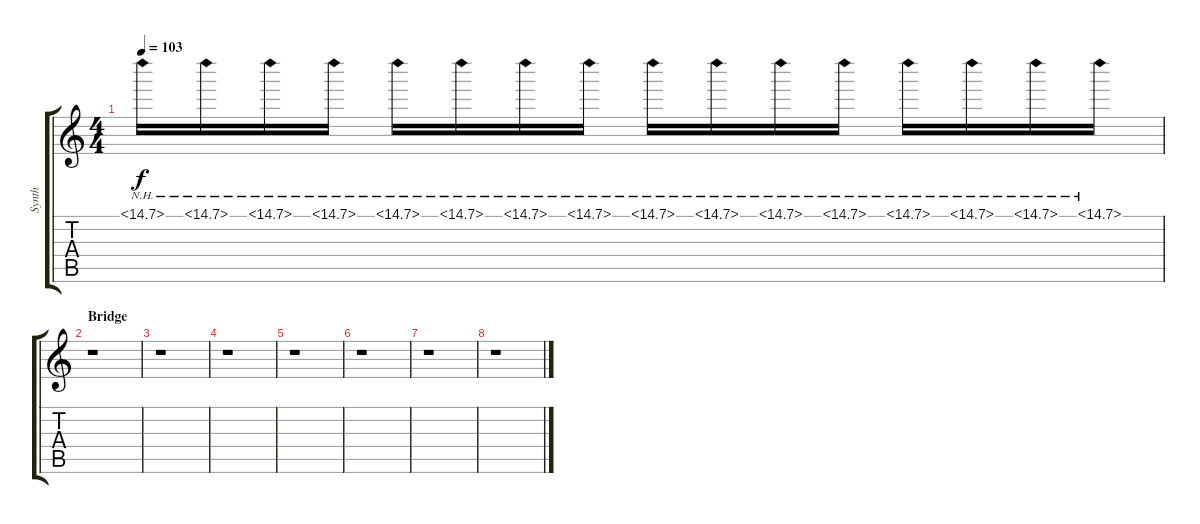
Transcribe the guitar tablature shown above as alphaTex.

\track ("Synth" "Synth") {instrument pad3polysynth}
\staff {score tabs}
\tuning (E4 B3 G3 D3 A2 E2) {hide}
\ts (4 4)
\tempo 103
\clef g2
\ks c
15.1{nh}.16{dy f} 15.1{nh}.16 15.1{nh}.16 15.1{nh}.16 15.1{nh}.16 15.1{nh}.16 15.1{nh}.16 15.1{nh}.16 15.1{nh}.16 15.1{nh}.16 15.1{nh}.16 15.1{nh}.16 15.1{nh}.16 15.1{nh}.16 15.1{nh}.16 15.1{nh}.16 |
\section ("" "Bridge")
r.1 |
r.1 |
r.1 |
r.1 |
r.1 |
r.1 |
r.1
